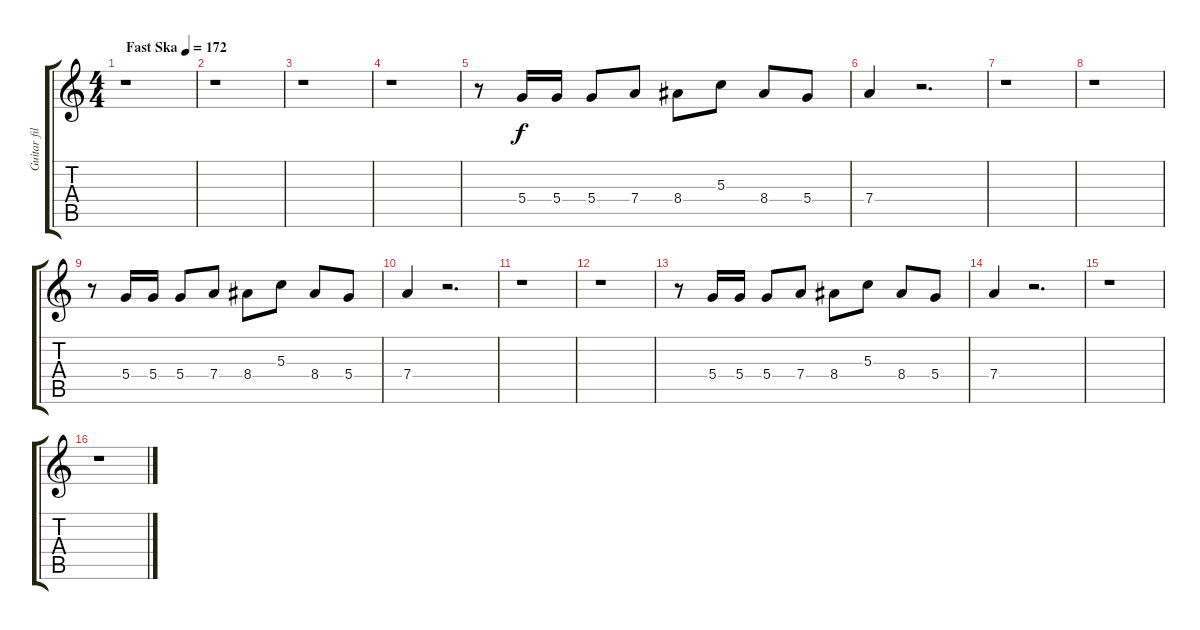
\track ("Guitar fills" "Guitar fil") {instrument acousticguitarsteel}
\staff {score tabs}
\tuning (E4 B3 G3 D3 A2 E2) {hide}
\ts (4 4)
\tempo (172 "Fast Ska")
\clef g2
\ks c
r.1{dy f instrument acousticguitarsteel} |
r.1 |
r.1 |
r.1 |
r.8 5.4.16 5.4.16 5.4.8 7.4.8 8.4.8 5.3.8 8.4.8 5.4.8 |
7.4.4 r.2{d} |
r.1 |
r.1 |
r.8 5.4.16 5.4.16 5.4.8 7.4.8 8.4.8 5.3.8 8.4.8 5.4.8 |
7.4.4 r.2{d} |
r.1 |
r.1 |
r.8 5.4.16 5.4.16 5.4.8 7.4.8 8.4.8 5.3.8 8.4.8 5.4.8 |
7.4.4 r.2{d} |
r.1 |
r.1
